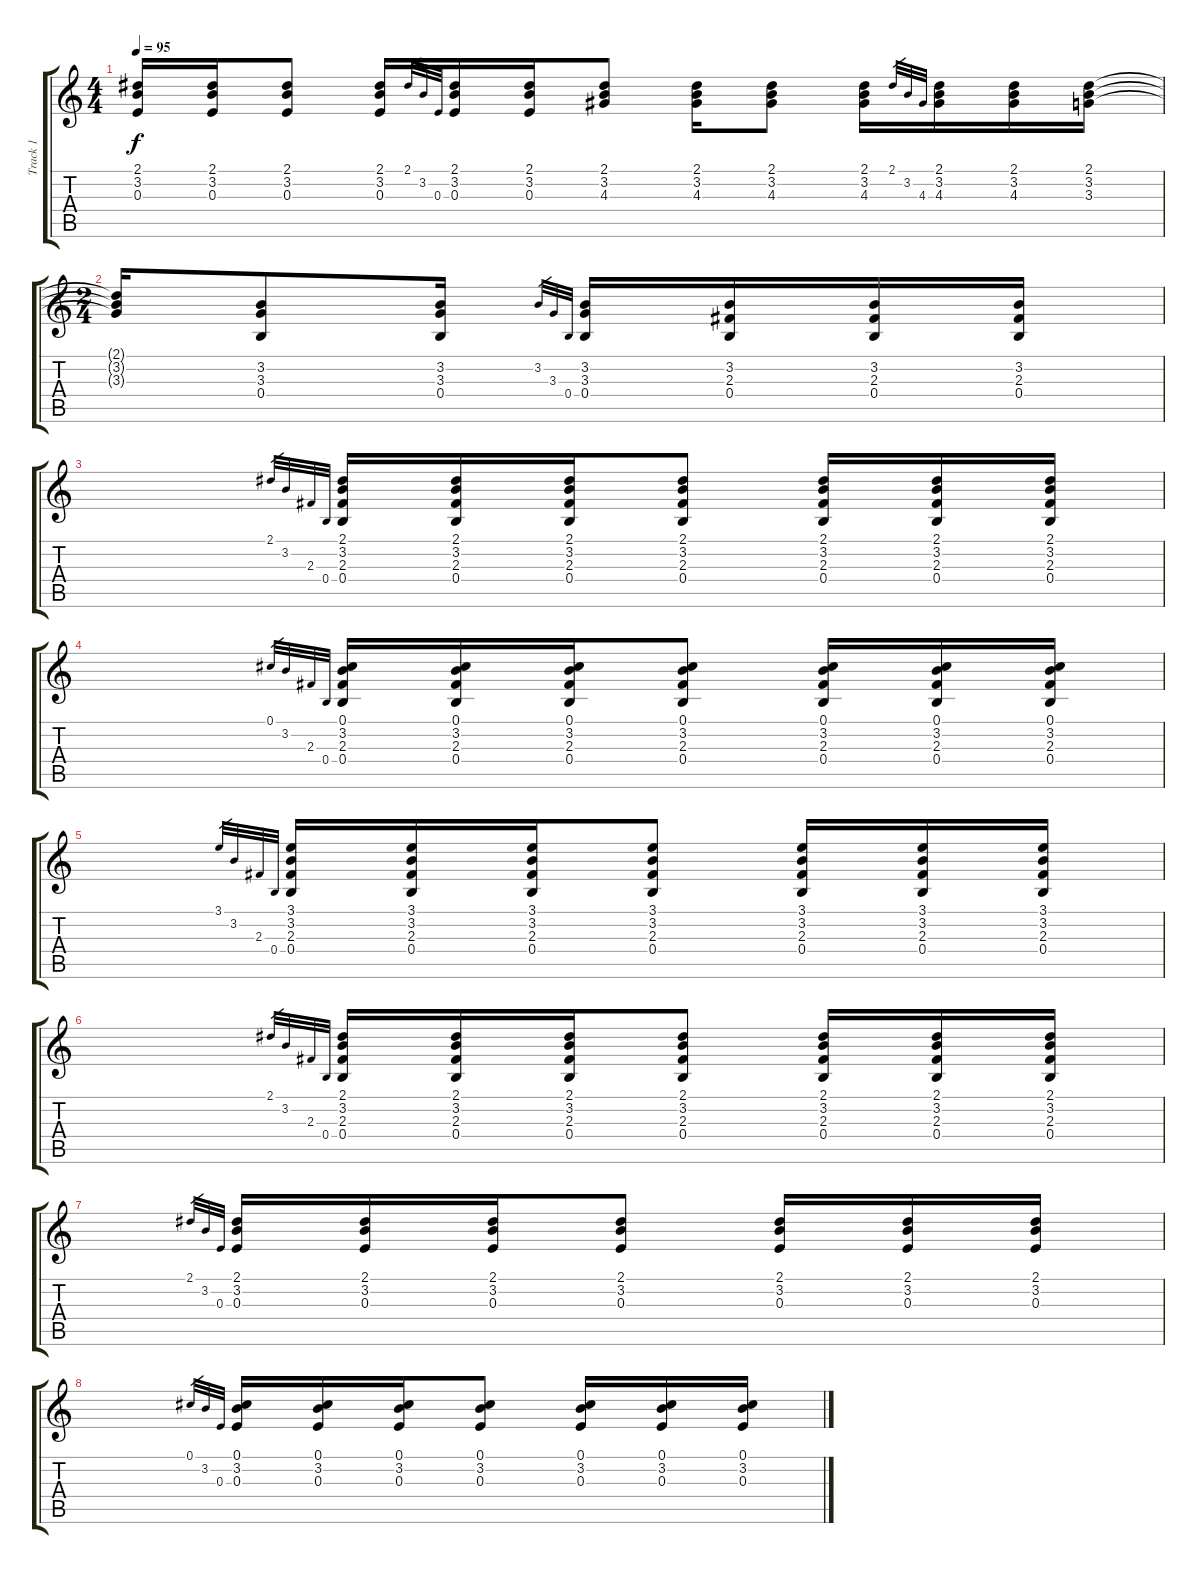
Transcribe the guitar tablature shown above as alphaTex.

\track ("Track 1" "Track 1") {instrument acousticguitarsteel}
\staff {score tabs}
\tuning (Db4 Ab3 E3 B2 Gb2 Db2) {hide}
\ts (4 4)
\tempo 95
\clef g2
\ks c
(2.1{t} 3.2{t} 0.3{t}).16{dy f} (2.1 3.2 0.3).16 (2.1 3.2 0.3).8 (2.1 3.2 0.3).16 2.1.32{gr} 3.2.32{gr} 0.3.32{gr} (2.1 3.2 0.3).16 (2.1 3.2 0.3).16 (2.1 3.2 4.3).8 (2.1 3.2 4.3).16 (2.1 3.2 4.3).8 (2.1 3.2 4.3).16 2.1.32{gr} 3.2.32{gr} 4.3.32{gr} (2.1 3.2 4.3).16 (2.1 3.2 4.3).16 (2.1 3.2 3.3).16 |
\ts (2 4)
(2.1{t} 3.2{t} 3.3{t}).16 (3.2 3.3 0.4).8 (3.2 3.3 0.4).16 3.2.32{gr} 3.3.32{gr} 0.4.32{gr} (3.2 3.3 0.4).16 (3.2 2.3 0.4).16 (3.2 2.3 0.4).16 (3.2 2.3 0.4).16 |
2.1.32{gr} 3.2.32{gr} 2.3.32{gr} 0.4.32{gr} (2.1 3.2 2.3 0.4).16 (2.1 3.2 2.3 0.4).16 (2.1 3.2 2.3 0.4).16 (2.1 3.2 2.3 0.4).8 (2.1 3.2 2.3 0.4).16 (2.1 3.2 2.3 0.4).16 (2.1 3.2 2.3 0.4).16 |
0.1.32{gr} 3.2.32{gr} 2.3.32{gr} 0.4.32{gr} (0.1 3.2 2.3 0.4).16 (0.1 3.2 2.3 0.4).16 (0.1 3.2 2.3 0.4).16 (0.1 3.2 2.3 0.4).8 (0.1 3.2 2.3 0.4).16 (0.1 3.2 2.3 0.4).16 (0.1 3.2 2.3 0.4).16 |
3.1.32{gr} 3.2.32{gr} 2.3.32{gr} 0.4.32{gr} (3.1 3.2 2.3 0.4).16 (3.1 3.2 2.3 0.4).16 (3.1 3.2 2.3 0.4).16 (3.1 3.2 2.3 0.4).8 (3.1 3.2 2.3 0.4).16 (3.1 3.2 2.3 0.4).16 (3.1 3.2 2.3 0.4).16 |
2.1.32{gr} 3.2.32{gr} 2.3.32{gr} 0.4.32{gr} (2.1 3.2 2.3 0.4).16 (2.1 3.2 2.3 0.4).16 (2.1 3.2 2.3 0.4).16 (2.1 3.2 2.3 0.4).8 (2.1 3.2 2.3 0.4).16 (2.1 3.2 2.3 0.4).16 (2.1 3.2 2.3 0.4).16 |
2.1.32{gr} 3.2.32{gr} 0.3.32{gr} (2.1 3.2 0.3).16 (2.1 3.2 0.3).16 (2.1 3.2 0.3).16 (2.1 3.2 0.3).8 (2.1 3.2 0.3).16 (2.1 3.2 0.3).16 (2.1 3.2 0.3).16 |
0.1.32{gr} 3.2.32{gr} 0.3.32{gr} (0.1 3.2 0.3).16 (0.1 3.2 0.3).16 (0.1 3.2 0.3).16 (0.1 3.2 0.3).8 (0.1 3.2 0.3).16 (0.1 3.2 0.3).16 (0.1 3.2 0.3).16
